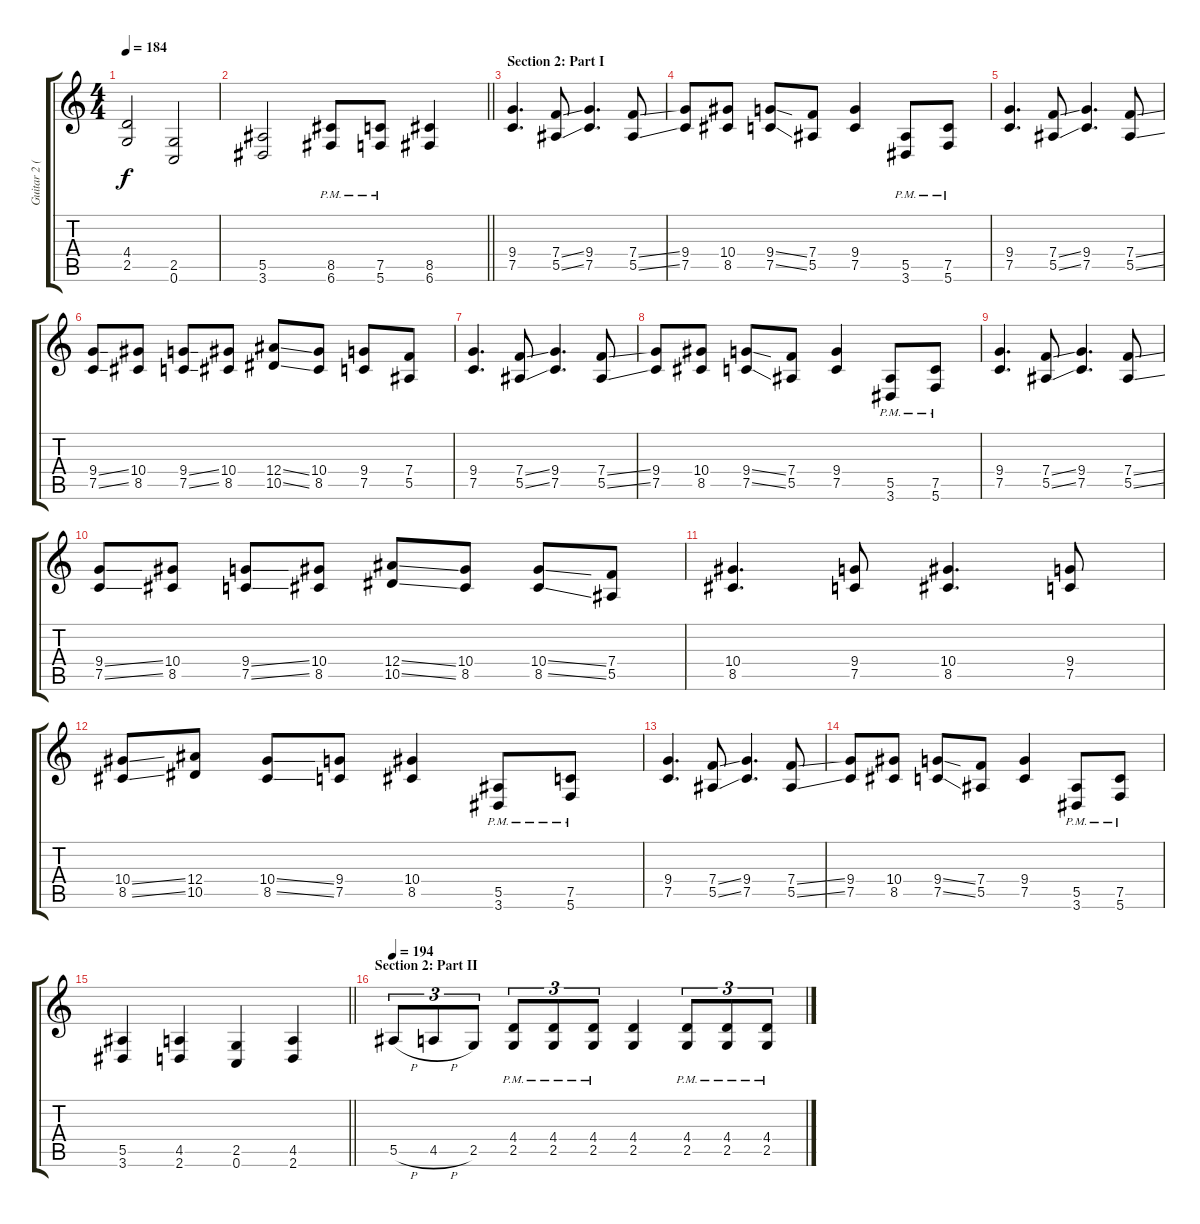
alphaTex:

\track ("Guitar 2 (Distortion)" "Guitar 2 (") {instrument distortionguitar}
\staff {score tabs}
\tuning (C4 G3 Eb3 Bb2 F2 C2) {hide}
\ts (4 4)
\tempo 184
\clef g2
\ks c
(4.4 2.5).2{dy f} (2.5 0.6).2 |
\barLineRight lightlight
(5.5 3.6).2 (8.5{pm} 6.6{pm}).8 (7.5{pm} 5.6{pm}).8 (8.5 6.6).4 |
\section ("" "Section 2: Part I")
(9.4 7.5).4{d} (7.4{ss} 5.5{ss}).8 (9.4 7.5).4{d} (7.4{ss} 5.5{ss}).8 |
(9.4 7.5).8 (10.4 8.5).8 (9.4{ss} 7.5{ss}).8 (7.4 5.5).8 (9.4 7.5).4 (5.5{pm} 3.6{pm}).8 (7.5{pm} 5.6{pm}).8 |
(9.4 7.5).4{d} (7.4{ss} 5.5{ss}).8 (9.4 7.5).4{d} (7.4{ss} 5.5{ss}).8 |
(9.4{ss} 7.5{ss}).8 (10.4 8.5).8 (9.4{ss} 7.5{ss}).8 (10.4 8.5).8 (12.4{ss} 10.5{ss}).8 (10.4 8.5).8 (9.4 7.5).8 (7.4 5.5).8 |
(9.4 7.5).4{d} (7.4{ss} 5.5{ss}).8 (9.4 7.5).4{d} (7.4{ss} 5.5{ss}).8 |
(9.4 7.5).8 (10.4 8.5).8 (9.4{ss} 7.5{ss}).8 (7.4 5.5).8 (9.4 7.5).4 (5.5{pm} 3.6{pm}).8 (7.5{pm} 5.6{pm}).8 |
(9.4 7.5).4{d} (7.4{ss} 5.5{ss}).8 (9.4 7.5).4{d} (7.4{ss} 5.5{ss}).8 |
(9.4{ss} 7.5{ss}).8 (10.4 8.5).8 (9.4{ss} 7.5{ss}).8 (10.4 8.5).8 (12.4{ss} 10.5{ss}).8 (10.4 8.5).8 (10.4{ss} 8.5{ss}).8 (7.4 5.5).8 |
(10.4 8.5).4{d} (9.4 7.5).8 (10.4 8.5).4{d} (9.4 7.5).8 |
(10.4{ss} 8.5{ss}).8 (12.4 10.5).8 (10.4{ss} 8.5{ss}).8 (9.4 7.5).8 (10.4 8.5).4 (5.5{pm} 3.6{pm}).8 (7.5{pm} 5.6{pm}).8 |
(9.4 7.5).4{d} (7.4{ss} 5.5{ss}).8 (9.4 7.5).4{d} (7.4{ss} 5.5{ss}).8 |
(9.4 7.5).8 (10.4 8.5).8 (9.4{ss} 7.5{ss}).8 (7.4 5.5).8 (9.4 7.5).4 (5.5{pm} 3.6{pm}).8 (7.5{pm} 5.6{pm}).8 |
\barLineRight lightlight
(5.5 3.6).4 (4.5 2.6).4 (2.5 0.6).4 (4.5 2.6).4 |
\section ("" "Section 2: Part II")
\tempo 194
5.5{h}.8{tu (3 2)} 4.5{h}.8{tu (3 2)} 2.5.8{tu (3 2)} (4.4{pm} 2.5{pm}).8{tu (3 2)} (4.4{pm} 2.5{pm}).8{tu (3 2)} (4.4{pm} 2.5{pm}).8{tu (3 2)} (4.4 2.5).4 (4.4{pm} 2.5{pm}).8{tu (3 2)} (4.4{pm} 2.5{pm}).8{tu (3 2)} (4.4{pm} 2.5{pm}).8{tu (3 2)}
